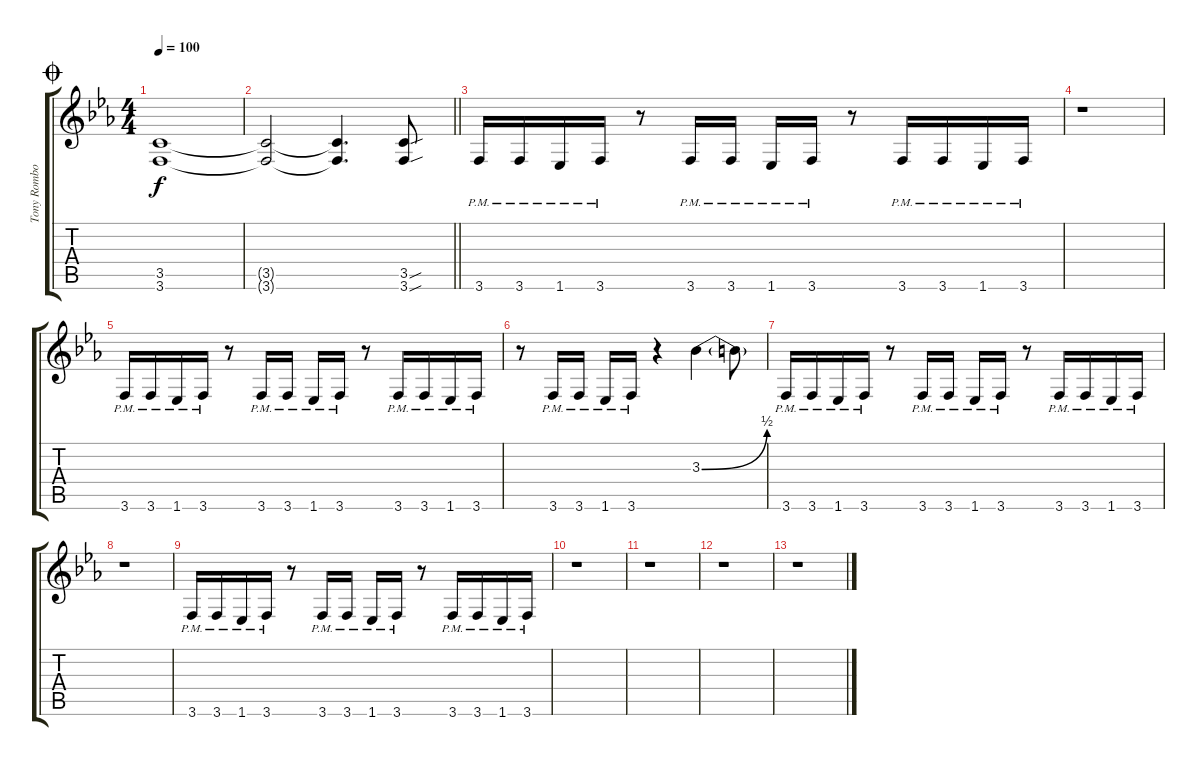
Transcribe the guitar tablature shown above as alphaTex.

\track ("Tony Rombola" "Tony Rombo") {instrument distortionguitar}
\staff {score tabs}
\tuning (E4 B3 G3 D3 A2 D2) {hide}
\ts (4 4)
\jump coda
\tempo 100
\clef g2
\ks eb
(3.5 3.6).1{dy f} |
\barLineRight lightlight
(3.5{t} 3.6{t}).2 (3.5{t} 3.6{t}).4{d} (3.5{sou} 3.6{sou}).8 |
3.6{pm}.16 3.6{pm}.16 1.6{pm}.16 3.6{pm}.16 r.8 3.6{pm}.16 3.6{pm}.16 1.6{pm}.16 3.6{pm}.16 r.8 3.6{pm}.16 3.6{pm}.16 1.6{pm}.16 3.6{pm}.16 |
r.1 |
3.6{pm}.16 3.6{pm}.16 1.6{pm}.16 3.6{pm}.16 r.8 3.6{pm}.16 3.6{pm}.16 1.6{pm}.16 3.6{pm}.16 r.8 3.6{pm}.16 3.6{pm}.16 1.6{pm}.16 3.6{pm}.16 |
r.8 3.6{pm}.16 3.6{pm}.16 1.6{pm}.16 3.6{pm}.16 r.4 3.3{be (bend 0 0 60 2)}.4 3.3{t}.8 |
3.6{pm}.16 3.6{pm}.16 1.6{pm}.16 3.6{pm}.16 r.8 3.6{pm}.16 3.6{pm}.16 1.6{pm}.16 3.6{pm}.16 r.8 3.6{pm}.16 3.6{pm}.16 1.6{pm}.16 3.6{pm}.16 |
r.1 |
3.6{pm}.16 3.6{pm}.16 1.6{pm}.16 3.6{pm}.16 r.8 3.6{pm}.16 3.6{pm}.16 1.6{pm}.16 3.6{pm}.16 r.8 3.6{pm}.16 3.6{pm}.16 1.6{pm}.16 3.6{pm}.16 |
r.1 |
r.1 |
r.1 |
r.1
